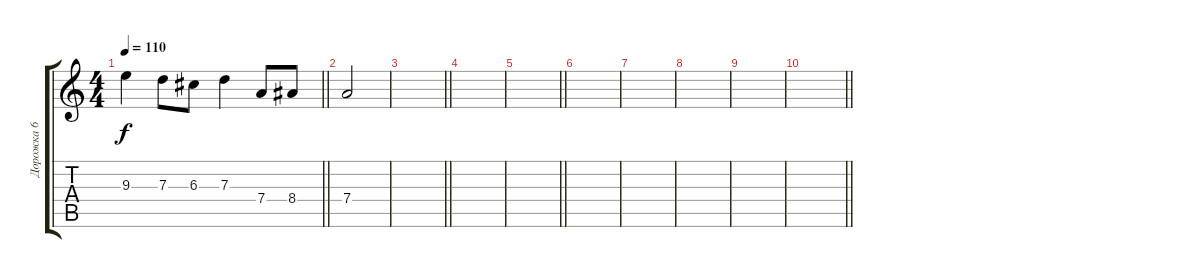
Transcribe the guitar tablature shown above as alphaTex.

\track ("Дорожка 6" "Дорожка 6") {instrument distortionguitar}
\staff {score tabs}
\tuning (E4 B3 G3 D3 A2 E2) {hide}
\ts (4 4)
\tempo 110
\clef g2
\barLineRight lightlight
\ks c
9.3.4{dy f} 7.3.8 6.3.8 7.3.4 7.4.8 8.4.8 |
7.4.2 |
\barLineRight lightlight
|
|
\barLineRight lightlight
|
|
|
|
|
\barLineRight lightlight
